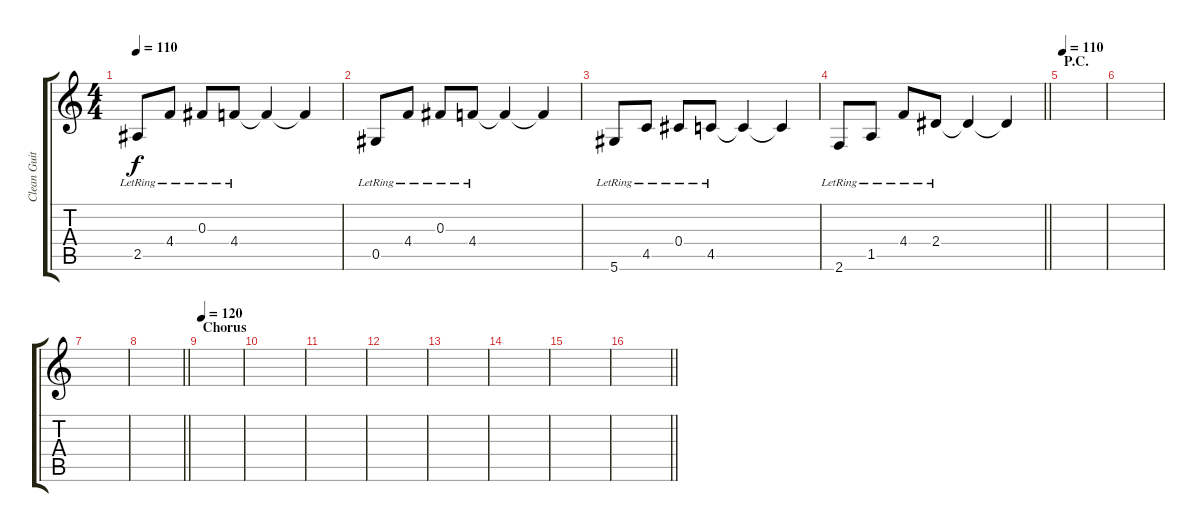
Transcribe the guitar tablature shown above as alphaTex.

\track ("Clean Guitar" "Clean Guit") {instrument electricguitarjazz}
\staff {score tabs}
\tuning (Eb4 Bb3 Gb3 Db3 Ab2 Eb2) {hide}
\ts (4 4)
\tempo 110
\clef g2
\ks c
2.5{lr}.8{dy f} 4.4{lr}.8 0.3{lr}.8 4.4{lr}.8 4.4{t}.4 4.4{t}.4 |
0.5{lr}.8 4.4{lr}.8 0.3{lr}.8 4.4{lr}.8 4.4{t}.4 4.4{t}.4 |
5.6{lr}.8 4.5{lr}.8 0.4{lr}.8 4.5{lr}.8 4.5{t}.4 4.5{t}.4 |
\barLineRight lightlight
2.6{lr}.8 1.5{lr}.8 4.4{lr}.8 2.4{lr}.8 2.4{t}.4 2.4{t}.4 |
\section ("" "P.C.")
\tempo 110
|
|
|
\barLineRight lightlight
|
\section ("" "Chorus")
\tempo 120
|
|
|
|
|
|
|
\barLineRight lightlight
